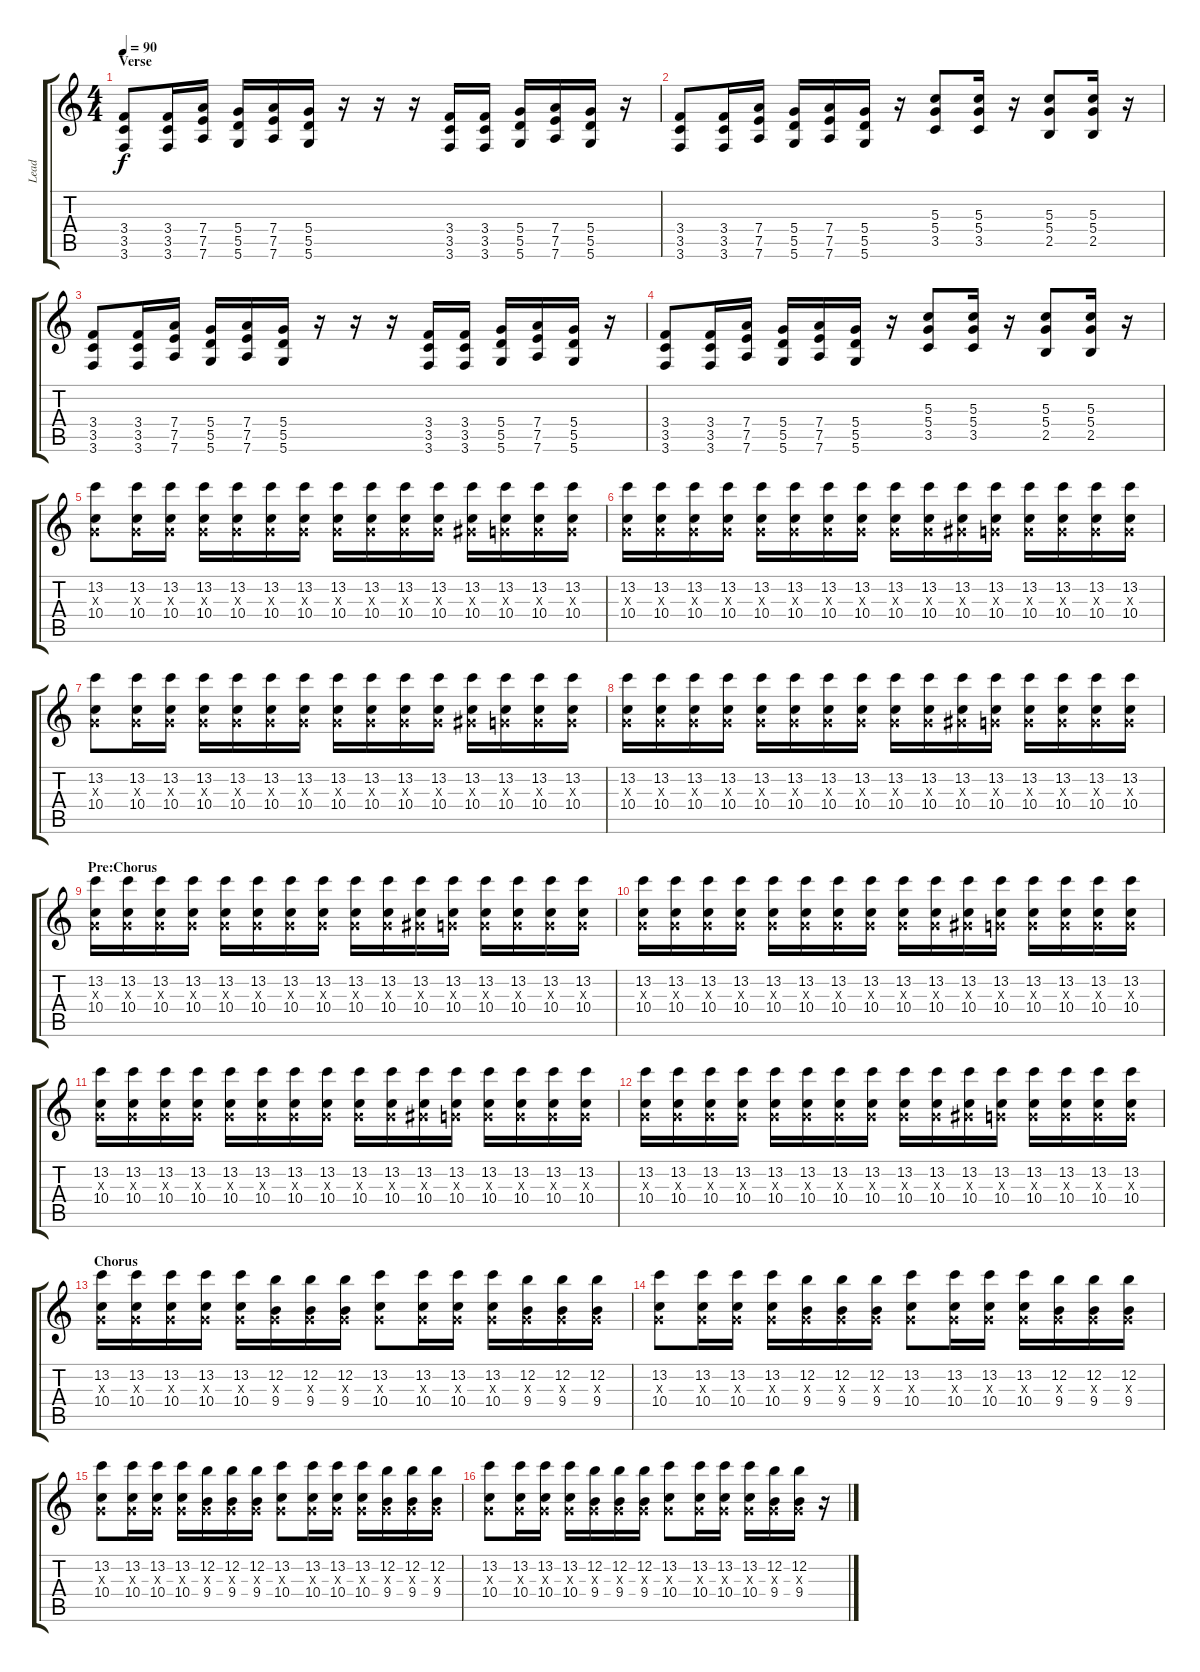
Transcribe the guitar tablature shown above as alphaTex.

\track ("Lead" "Lead") {instrument distortionguitar}
\staff {score tabs}
\tuning (E4 B3 G3 D3 A2 D2) {hide}
\ts (4 4)
\section ("" "Verse")
\tempo 90
\clef g2
\ks c
(3.4 3.5 3.6).8{dy f} (3.4 3.5 3.6).16 (7.4 7.5 7.6).16 (5.4 5.5 5.6).16 (7.4 7.5 7.6).16 (5.4 5.5 5.6).16 r.16 r.16 r.16 (3.4 3.5 3.6).16 (3.4 3.5 3.6).16 (5.4 5.5 5.6).16 (7.4 7.5 7.6).16 (5.4 5.5 5.6).16 r.16 |
(3.4 3.5 3.6).8 (3.4 3.5 3.6).16 (7.4 7.5 7.6).16 (5.4 5.5 5.6).16 (7.4 7.5 7.6).16 (5.4 5.5 5.6).16 r.16 (5.3 5.4 3.5).8 (5.3 5.4 3.5).16 r.16 (5.3 5.4 2.5).8 (5.3 5.4 2.5).16 r.16 |
(3.4 3.5 3.6).8 (3.4 3.5 3.6).16 (7.4 7.5 7.6).16 (5.4 5.5 5.6).16 (7.4 7.5 7.6).16 (5.4 5.5 5.6).16 r.16 r.16 r.16 (3.4 3.5 3.6).16 (3.4 3.5 3.6).16 (5.4 5.5 5.6).16 (7.4 7.5 7.6).16 (5.4 5.5 5.6).16 r.16 |
(3.4 3.5 3.6).8 (3.4 3.5 3.6).16 (7.4 7.5 7.6).16 (5.4 5.5 5.6).16 (7.4 7.5 7.6).16 (5.4 5.5 5.6).16 r.16 (5.3 5.4 3.5).8 (5.3 5.4 3.5).16 r.16 (5.3 5.4 2.5).8 (5.3 5.4 2.5).16 r.16 |
(13.2 0.3{x} 10.4).8 (13.2 0.3{x} 10.4).16 (13.2 0.3{x} 10.4).16 (13.2 0.3{x} 10.4).16 (13.2 0.3{x} 10.4).16 (13.2 0.3{x} 10.4).16 (13.2 0.3{x} 10.4).16 (13.2 0.3{x} 10.4).16 (13.2 0.3{x} 10.4).16 (13.2 0.3{x} 10.4).16 (13.2 0.3{x} 10.4).16 (13.2 1.3{x} 10.4).16 (13.2 0.3{x} 10.4).16 (13.2 0.3{x} 10.4).16 (13.2 0.3{x} 10.4).16 |
(13.2 0.3{x} 10.4).16 (13.2 0.3{x} 10.4).16 (13.2 0.3{x} 10.4).16 (13.2 0.3{x} 10.4).16 (13.2 0.3{x} 10.4).16 (13.2 0.3{x} 10.4).16 (13.2 0.3{x} 10.4).16 (13.2 0.3{x} 10.4).16 (13.2 0.3{x} 10.4).16 (13.2 0.3{x} 10.4).16 (13.2 1.3{x} 10.4).16 (13.2 0.3{x} 10.4).16 (13.2 0.3{x} 10.4).16 (13.2 0.3{x} 10.4).16 (13.2 0.3{x} 10.4).16 (13.2 0.3{x} 10.4).16 |
(13.2 0.3{x} 10.4).8 (13.2 0.3{x} 10.4).16 (13.2 0.3{x} 10.4).16 (13.2 0.3{x} 10.4).16 (13.2 0.3{x} 10.4).16 (13.2 0.3{x} 10.4).16 (13.2 0.3{x} 10.4).16 (13.2 0.3{x} 10.4).16 (13.2 0.3{x} 10.4).16 (13.2 0.3{x} 10.4).16 (13.2 0.3{x} 10.4).16 (13.2 1.3{x} 10.4).16 (13.2 0.3{x} 10.4).16 (13.2 0.3{x} 10.4).16 (13.2 0.3{x} 10.4).16 |
(13.2 0.3{x} 10.4).16 (13.2 0.3{x} 10.4).16 (13.2 0.3{x} 10.4).16 (13.2 0.3{x} 10.4).16 (13.2 0.3{x} 10.4).16 (13.2 0.3{x} 10.4).16 (13.2 0.3{x} 10.4).16 (13.2 0.3{x} 10.4).16 (13.2 0.3{x} 10.4).16 (13.2 0.3{x} 10.4).16 (13.2 1.3{x} 10.4).16 (13.2 0.3{x} 10.4).16 (13.2 0.3{x} 10.4).16 (13.2 0.3{x} 10.4).16 (13.2 0.3{x} 10.4).16 (13.2 0.3{x} 10.4).16 |
\section ("" "Pre:Chorus")
(13.2 0.3{x} 10.4).16{volume 9 instrument distortionguitar} (13.2 0.3{x} 10.4).16 (13.2 0.3{x} 10.4).16 (13.2 0.3{x} 10.4).16 (13.2 0.3{x} 10.4).16 (13.2 0.3{x} 10.4).16 (13.2 0.3{x} 10.4).16 (13.2 0.3{x} 10.4).16 (13.2 0.3{x} 10.4).16 (13.2 0.3{x} 10.4).16 (13.2 1.3{x} 10.4).16 (13.2 0.3{x} 10.4).16 (13.2 0.3{x} 10.4).16 (13.2 0.3{x} 10.4).16 (13.2 0.3{x} 10.4).16 (13.2 0.3{x} 10.4).16 |
(13.2 0.3{x} 10.4).16 (13.2 0.3{x} 10.4).16 (13.2 0.3{x} 10.4).16 (13.2 0.3{x} 10.4).16 (13.2 0.3{x} 10.4).16 (13.2 0.3{x} 10.4).16 (13.2 0.3{x} 10.4).16 (13.2 0.3{x} 10.4).16 (13.2 0.3{x} 10.4).16 (13.2 0.3{x} 10.4).16 (13.2 1.3{x} 10.4).16 (13.2 0.3{x} 10.4).16 (13.2 0.3{x} 10.4).16 (13.2 0.3{x} 10.4).16 (13.2 0.3{x} 10.4).16 (13.2 0.3{x} 10.4).16 |
(13.2 0.3{x} 10.4).16{volume 9 instrument distortionguitar} (13.2 0.3{x} 10.4).16 (13.2 0.3{x} 10.4).16 (13.2 0.3{x} 10.4).16 (13.2 0.3{x} 10.4).16 (13.2 0.3{x} 10.4).16 (13.2 0.3{x} 10.4).16 (13.2 0.3{x} 10.4).16 (13.2 0.3{x} 10.4).16 (13.2 0.3{x} 10.4).16 (13.2 1.3{x} 10.4).16 (13.2 0.3{x} 10.4).16 (13.2 0.3{x} 10.4).16 (13.2 0.3{x} 10.4).16 (13.2 0.3{x} 10.4).16 (13.2 0.3{x} 10.4).16 |
(13.2 0.3{x} 10.4).16 (13.2 0.3{x} 10.4).16 (13.2 0.3{x} 10.4).16 (13.2 0.3{x} 10.4).16 (13.2 0.3{x} 10.4).16 (13.2 0.3{x} 10.4).16 (13.2 0.3{x} 10.4).16 (13.2 0.3{x} 10.4).16 (13.2 0.3{x} 10.4).16 (13.2 0.3{x} 10.4).16 (13.2 1.3{x} 10.4).16 (13.2 0.3{x} 10.4).16 (13.2 0.3{x} 10.4).16 (13.2 0.3{x} 10.4).16 (13.2 0.3{x} 10.4).16 (13.2 0.3{x} 10.4).16 |
\section ("" "Chorus")
(13.2 0.3{x} 10.4).16{volume 9} (13.2 0.3{x} 10.4).16 (13.2 0.3{x} 10.4).16 (13.2 0.3{x} 10.4).16 (13.2 0.3{x} 10.4).16 (12.2 0.3{x} 9.4).16 (12.2 0.3{x} 9.4).16 (12.2 0.3{x} 9.4).16 (13.2 0.3{x} 10.4).8 (13.2 0.3{x} 10.4).16 (13.2 0.3{x} 10.4).16 (13.2 0.3{x} 10.4).16 (12.2 0.3{x} 9.4).16 (12.2 0.3{x} 9.4).16 (12.2 0.3{x} 9.4).16 |
(13.2 0.3{x} 10.4).8 (13.2 0.3{x} 10.4).16 (13.2 0.3{x} 10.4).16 (13.2 0.3{x} 10.4).16 (12.2 0.3{x} 9.4).16 (12.2 0.3{x} 9.4).16 (12.2 0.3{x} 9.4).16 (13.2 0.3{x} 10.4).8 (13.2 0.3{x} 10.4).16 (13.2 0.3{x} 10.4).16 (13.2 0.3{x} 10.4).16 (12.2 0.3{x} 9.4).16 (12.2 0.3{x} 9.4).16 (12.2 0.3{x} 9.4).16 |
(13.2 0.3{x} 10.4).8 (13.2 0.3{x} 10.4).16 (13.2 0.3{x} 10.4).16 (13.2 0.3{x} 10.4).16 (12.2 0.3{x} 9.4).16 (12.2 0.3{x} 9.4).16 (12.2 0.3{x} 9.4).16 (13.2 0.3{x} 10.4).8 (13.2 0.3{x} 10.4).16 (13.2 0.3{x} 10.4).16 (13.2 0.3{x} 10.4).16 (12.2 0.3{x} 9.4).16 (12.2 0.3{x} 9.4).16 (12.2 0.3{x} 9.4).16 |
(13.2 0.3{x} 10.4).8 (13.2 0.3{x} 10.4).16 (13.2 0.3{x} 10.4).16 (13.2 0.3{x} 10.4).16 (12.2 0.3{x} 9.4).16 (12.2 0.3{x} 9.4).16 (12.2 0.3{x} 9.4).16 (13.2 0.3{x} 10.4).8 (13.2 0.3{x} 10.4).16 (13.2 0.3{x} 10.4).16 (13.2 0.3{x} 10.4).16 (12.2 0.3{x} 9.4).16 (12.2 0.3{x} 9.4).16 r.16
